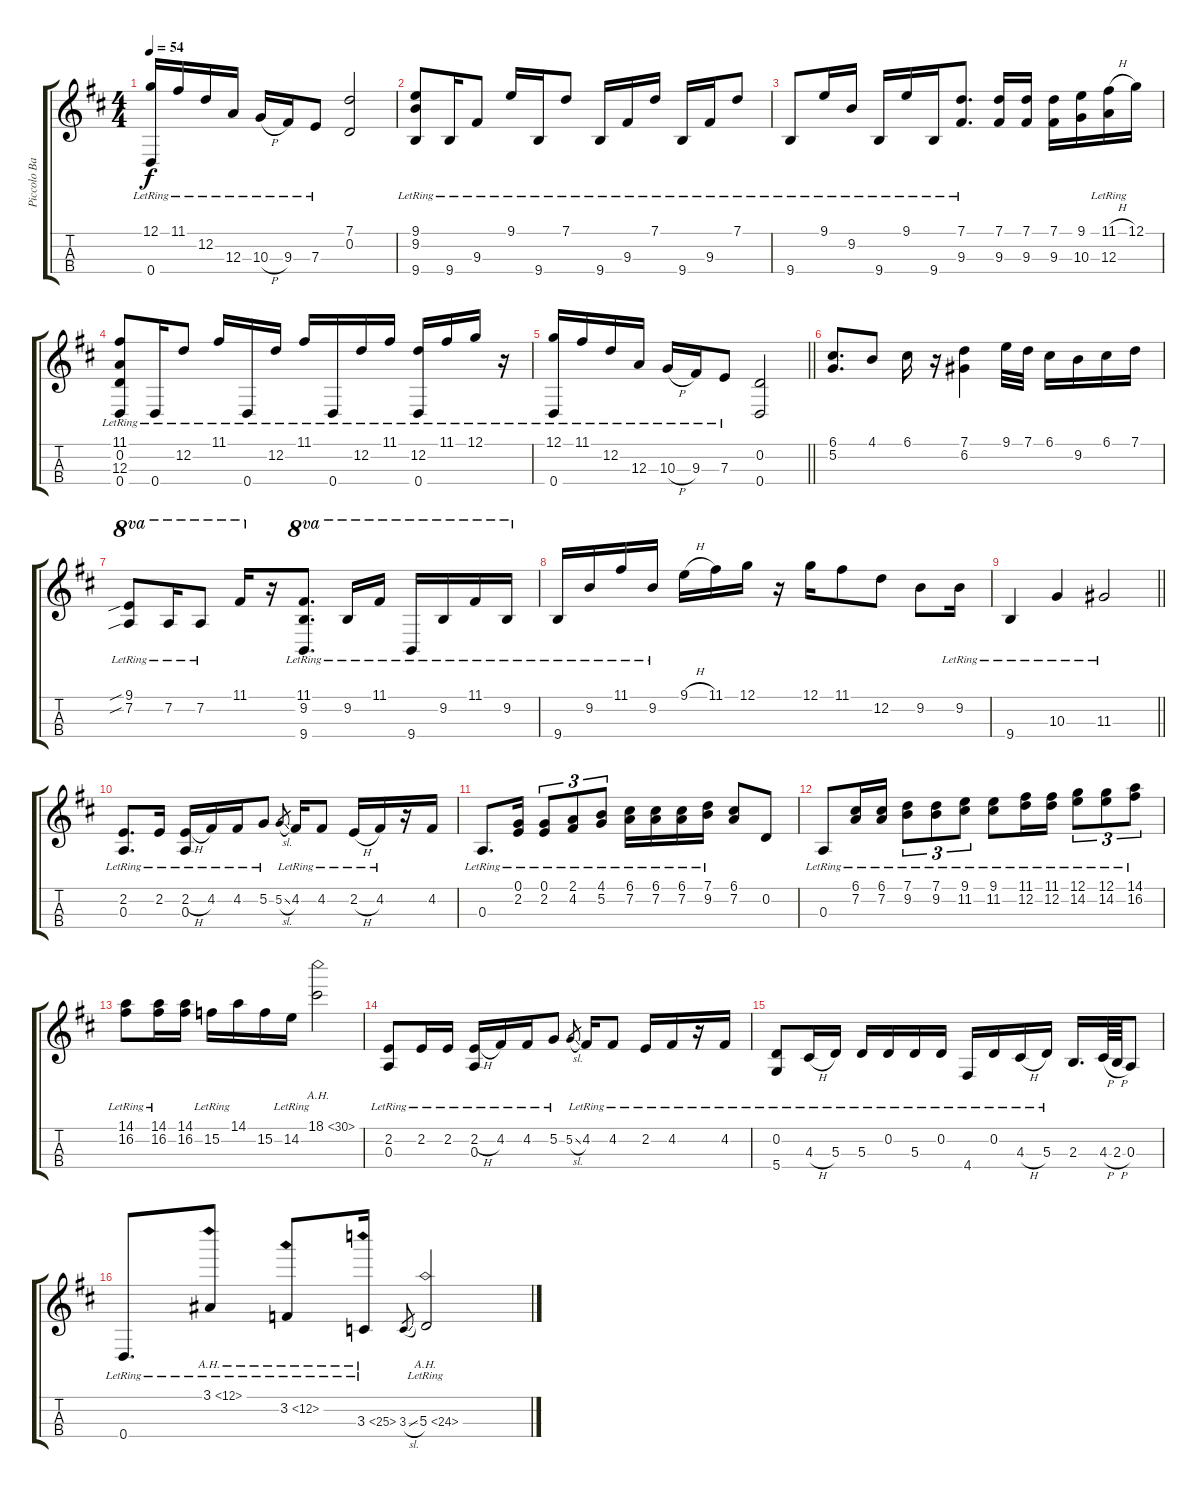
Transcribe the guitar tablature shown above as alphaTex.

\track ("Piccolo Bass" "Piccolo Ba") {instrument electricbassfinger}
\staff {score tabs}
\tuning (G3 D3 A2 D2) {hide}
\ts (4 4)
\tempo 54
\clef g2
\ks d
(12.1{lr} 0.4{lr}).16{dy f} 11.1{lr}.16 12.2{lr}.16 12.3{lr}.16 10.3{h lr}.16 9.3{lr}.16 7.3{lr}.8 (7.1 0.2).2 |
(9.1{lr} 9.2{lr} 9.4{lr}).8 9.4{lr}.16 9.3{lr}.8 9.1{lr}.16 9.4{lr}.16 7.1{lr}.8 9.4{lr}.16 9.3{lr}.16 7.1{lr}.16 9.4{lr}.16 9.3{lr}.16 7.1{lr}.8 |
9.4{lr}.8 9.1{lr}.16 9.2{lr}.16 9.4{lr}.16 9.1{lr}.16 9.4{lr}.16 (7.1{lr} 9.3{lr}).8{d} (7.1 9.3).16 (7.1 9.3).16 (7.1 9.3).16 (9.1 10.3).16 (11.1{h lr} 12.3{lr}).16 12.1.16 |
(11.1{lr} 0.2{lr} 12.3{lr} 0.4{lr}).8 0.4{lr}.16 12.2{lr}.8 11.1{lr}.16 0.4{lr}.16 12.2{lr}.16 11.1{lr}.16 0.4{lr}.16 12.2{lr}.16 11.1{lr}.16 (12.2{lr} 0.4{lr}).16 11.1{lr}.16 12.1{lr}.16 r.16 |
\barLineRight lightlight
(12.1{lr} 0.4{lr}).16 11.1{lr}.16 12.2{lr}.16 12.3{lr}.16 10.3{h lr}.16 9.3{lr}.16 7.3{lr}.8 (0.2 0.4).2 |
(6.1 5.2).8{d} 4.1.8 6.1.16 r.16 (7.1 6.2).4 9.1.32 7.1.32 6.1.16 9.2.16 6.1.16 7.1.16 |
(9.1{sib lr} 7.2{sib lr}).8{ot 8va} 7.2{lr}.16{ot 8va} 7.2{lr}.8{ot 8va} 11.1.16{ot 8va} r.16 (11.1{lr} 9.2{lr} 9.4{lr}).8{d ot 8va} 9.2{lr}.16{ot 8va} 11.1{lr}.16{ot 8va} 9.4{lr}.16{ot 8va} 9.2{lr}.16{ot 8va} 11.1{lr}.16{ot 8va} 9.2{lr}.16{ot 8va} |
9.4{lr}.16 9.2{lr}.16 11.1{lr}.16 9.2{lr}.16 9.1{h}.16 11.1.16 12.1.16 r.16 12.1.16 11.1.8 12.2.8 9.2.8 9.2{lr}.16 |
\barLineRight lightlight
9.4{lr}.4 10.3{lr}.4 11.3{lr}.2 |
(2.2{lr} 0.3{lr}).8{d} 2.2{lr}.16 (2.2{h lr} 0.3{lr}).16 4.2{lr}.16 4.2{lr}.16 5.2{lr}.8 5.2{sl}.8{gr} 4.2{lr}.16 4.2{lr}.8 2.2{h lr}.16 4.2{lr}.16 r.16 4.2.16 |
0.3{lr}.8{d} (0.1{lr} 2.2{lr}).16 (0.1{lr} 2.2{lr}).8{tu (3 2)} (2.1{lr} 4.2{lr}).8{tu (3 2)} (4.1{lr} 5.2{lr}).8{tu (3 2)} (6.1{lr} 7.2{lr}).16 (6.1{lr} 7.2{lr}).16 (6.1{lr} 7.2{lr}).16 (7.1{lr} 9.2{lr}).16 (6.1 7.2).8 0.2.8 |
0.3{lr}.8 (6.1{lr} 7.2{lr}).16 (6.1{lr} 7.2{lr}).16 (7.1{lr} 9.2{lr}).8{tu (3 2)} (7.1{lr} 9.2{lr}).8{tu (3 2)} (9.1{lr} 11.2{lr}).8{tu (3 2)} (9.1{lr} 11.2{lr}).8 (11.1{lr} 12.2{lr}).16 (11.1{lr} 12.2{lr}).16 (12.1{lr} 14.2{lr}).8{tu (3 2)} (12.1{lr} 14.2{lr}).8{tu (3 2)} (14.1{lr} 16.2{lr}).8{tu (3 2)} |
(14.1{lr} 16.2{lr}).8 (14.1{lr} 16.2{lr}).16 (14.1 16.2).16 15.2{lr}.16 14.1{lr}.16 15.2.16 14.2{lr}.16 18.1{ah 12}.2 |
(2.2{lr} 0.3{lr}).8 2.2{lr}.16 2.2{lr}.16 (2.2{h lr} 0.3{lr}).16 4.2{lr}.16 4.2{lr}.16 5.2{lr}.8 5.2{sl}.8{gr} 4.2{lr}.16 4.2{lr}.8 2.2{lr}.16 4.2{lr}.16 r.16 4.2{lr}.16 |
(0.2{lr} 5.4{lr}).8 4.3{h lr}.16 5.3{lr}.16 5.3{lr}.16 0.2{lr}.16 5.3{lr}.16 0.2{lr}.16 4.4{lr}.16 0.2{lr}.16 4.3{h lr}.16 5.3{lr}.16 2.3.16{d} 4.3{h}.64 2.3{h}.64 0.3.8 |
0.4{lr}.8{d} 3.1{ah 9 lr}.8 3.2{ah 9 lr}.8 3.3{ah 22 lr}.16 3.3{sl}.8{gr} 5.3{ah 19 lr}.2
